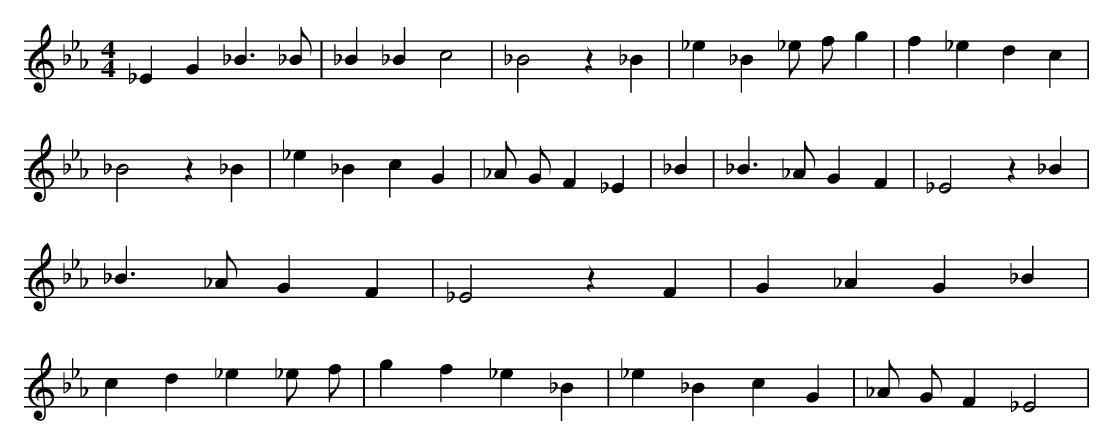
X:1
M:4/4
L:1/8
K:Eb
_E2 G2 _B3 _B | _B2 _B2 c4 | _B4 z2 _B2 | _e2 _B2 _e f g2 | f2 _e2 d2 c2 | _B4 z2 _B2 | _e2 _B2 c2 G2 | _A G F2 _E2 | _B2 | _B3 _A G2 F2 | _E4 z2 _B2 | _B3 _A G2 F2 | _E4 z2 F2 | G2 _A2 G2 _B2 | c2 d2 _e2 _e f | g2 f2 _e2 _B2 | _e2 _B2 c2 G2 | _A G F2 _E4 |
